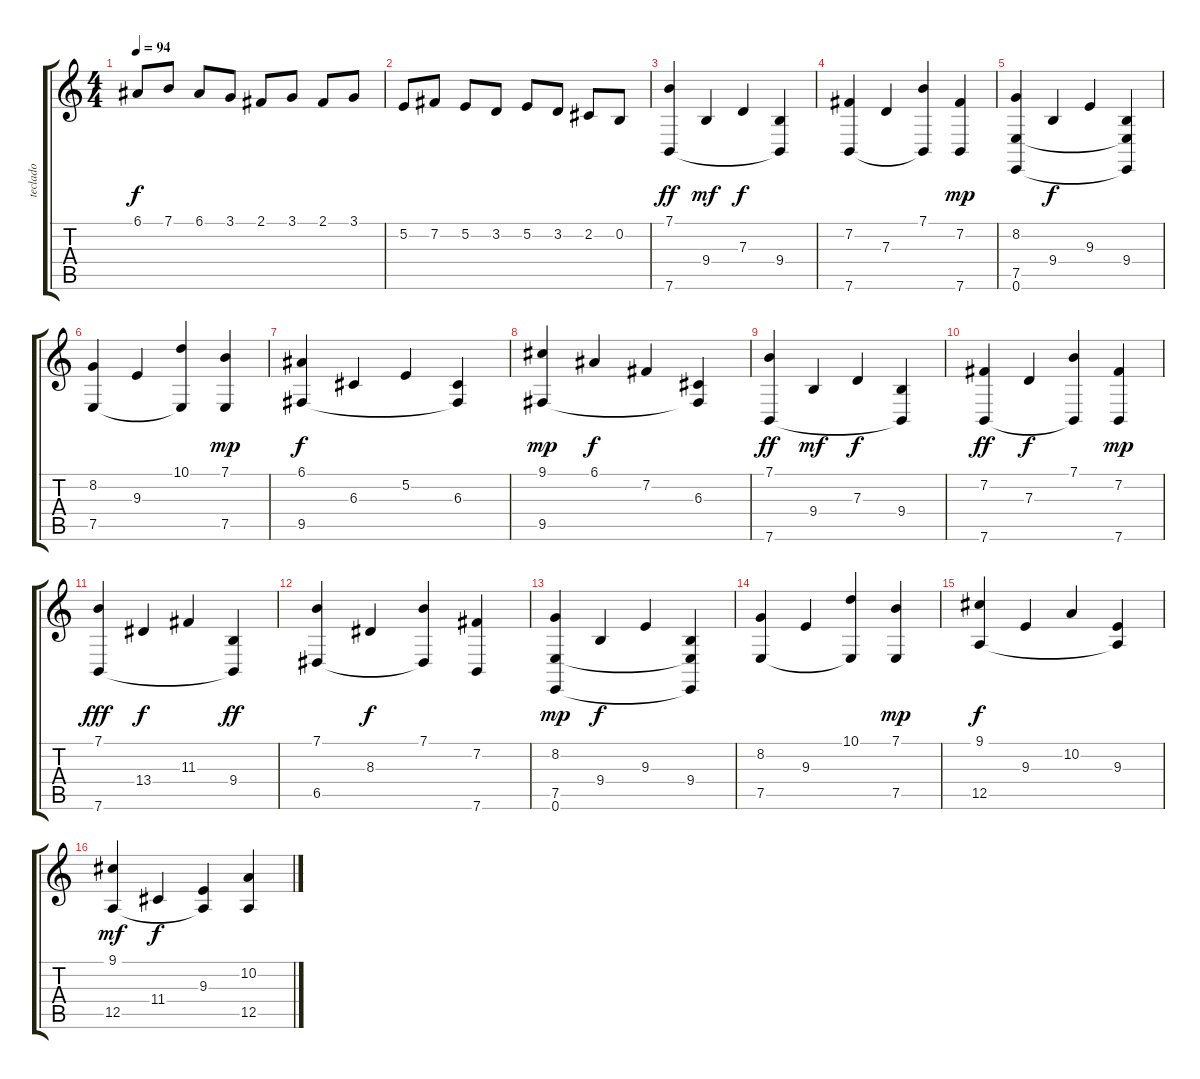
\track ("teclado" "teclado") {instrument brightacousticpiano}
\staff {score tabs}
\tuning (E4 B3 G3 D3 A2 E2) {hide}
\ts (4 4)
\tempo 94
\clef g2
\ks c
6.1.8{dy f} 7.1.8 6.1.8 3.1.8 2.1.8 3.1.8 2.1.8 3.1.8 |
5.2.8 7.2.8 5.2.8 3.2.8 5.2.8 3.2.8 2.2.8 0.2.8 |
(7.1 7.6).4{dy ff volume 8} 9.4.4{dy mf} 7.3.4{dy f} (9.4 7.6{t}).4 |
(7.2 7.6).4 7.3.4 (7.1 7.6{t}).4 (7.2 7.6).4{dy mp} |
(8.2 7.5 0.6).4 9.4.4{dy f} 9.3.4 (9.4 7.5{t} 0.6{t}).4 |
(8.2 7.5).4 9.3.4 (10.1 7.5{t}).4 (7.1 7.5).4{dy mp} |
(6.1 9.5).4{dy f} 6.3.4 5.2.4 (6.3 9.5{t}).4 |
(9.1 9.5).4{dy mp} 6.1.4{dy f} 7.2.4 (6.3 9.5{t}).4 |
(7.1 7.6).4{dy ff} 9.4.4{dy mf} 7.3.4{dy f} (9.4 7.6{t}).4 |
(7.2 7.6).4{dy ff} 7.3.4{dy f} (7.1 7.6{t}).4 (7.2 7.6).4{dy mp} |
(7.1 7.6).4{dy fff} 13.4.4{dy f} 11.3.4 (9.4 7.6{t}).4{dy ff} |
(7.1 6.5).4 8.3.4{dy f} (7.1 6.5{t}).4 (7.2 7.6).4 |
(8.2 7.5 0.6).4{dy mp} 9.4.4{dy f} 9.3.4 (9.4 7.5{t} 0.6{t}).4 |
(8.2 7.5).4 9.3.4 (10.1 7.5{t}).4 (7.1 7.5).4{dy mp} |
(9.1 12.5).4{dy f} 9.3.4 10.2.4 (9.3 12.5{t}).4 |
(9.1 12.5).4{dy mf} 11.4.4{dy f} (9.3 12.5{t}).4 (10.2 12.5).4
